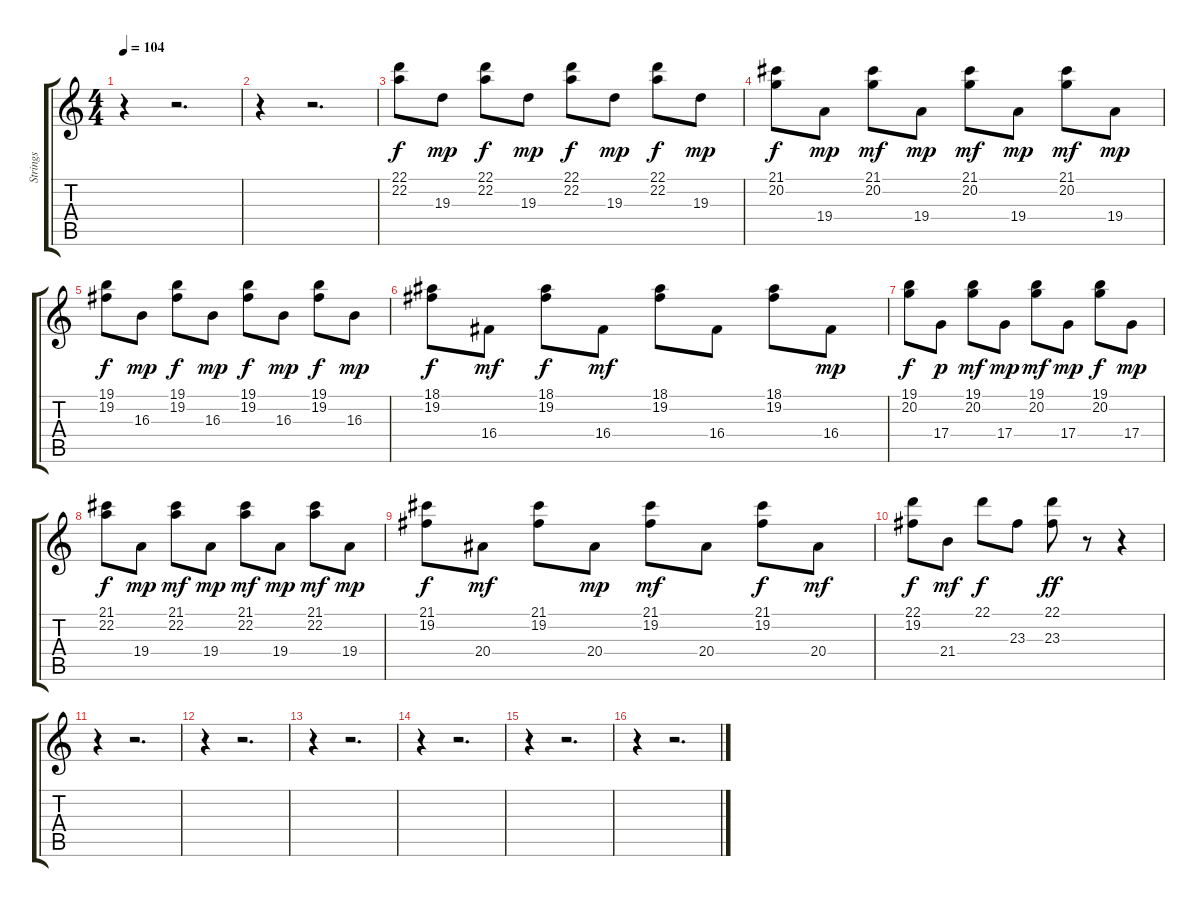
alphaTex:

\track ("Strings" "Strings") {instrument stringensemble1}
\staff {score tabs}
\tuning (E4 B3 G3 D3 A2 E2) {hide}
\ts (4 4)
\tempo 104
\clef g2
\ks c
r.4{dy f} r.2{d} |
r.4 r.2{d} |
(22.1 22.2).8 19.3.8{dy mp} (22.1 22.2).8{dy f} 19.3.8{dy mp} (22.1 22.2).8{dy f} 19.3.8{dy mp} (22.1 22.2).8{dy f} 19.3.8{dy mp} |
(21.1 20.2).8{dy f} 19.4.8{dy mp} (21.1 20.2).8{dy mf} 19.4.8{dy mp} (21.1 20.2).8{dy mf} 19.4.8{dy mp} (21.1 20.2).8{dy mf} 19.4.8{dy mp} |
(19.1 19.2).8{dy f} 16.3.8{dy mp} (19.1 19.2).8{dy f} 16.3.8{dy mp} (19.1 19.2).8{dy f} 16.3.8{dy mp} (19.1 19.2).8{dy f} 16.3.8{dy mp} |
(18.1 19.2).8{dy f} 16.4.8{dy mf} (18.1 19.2).8{dy f} 16.4.8{dy mf} (18.1 19.2).8 16.4.8 (18.1 19.2).8 16.4.8{dy mp} |
(19.1 20.2).8{dy f} 17.4.8{dy p} (19.1 20.2).8{dy mf} 17.4.8{dy mp} (19.1 20.2).8{dy mf} 17.4.8{dy mp} (19.1 20.2).8{dy f} 17.4.8{dy mp} |
(21.1 22.2).8{dy f} 19.4.8{dy mp} (21.1 22.2).8{dy mf} 19.4.8{dy mp} (21.1 22.2).8{dy mf} 19.4.8{dy mp} (21.1 22.2).8{dy mf} 19.4.8{dy mp} |
(21.1 19.2).8{dy f} 20.4.8{dy mf} (21.1 19.2).8 20.4.8{dy mp} (21.1 19.2).8{dy mf} 20.4.8 (21.1 19.2).8{dy f} 20.4.8{dy mf} |
(22.1 19.2).8{dy f} 21.4.8{dy mf} 22.1.8{dy f} 23.3.8 (22.1 23.3).8{dy ff} r.8 r.4 |
r.4 r.2{d} |
r.4 r.2{d} |
r.4 r.2{d} |
r.4 r.2{d} |
r.4 r.2{d} |
r.4 r.2{d}
